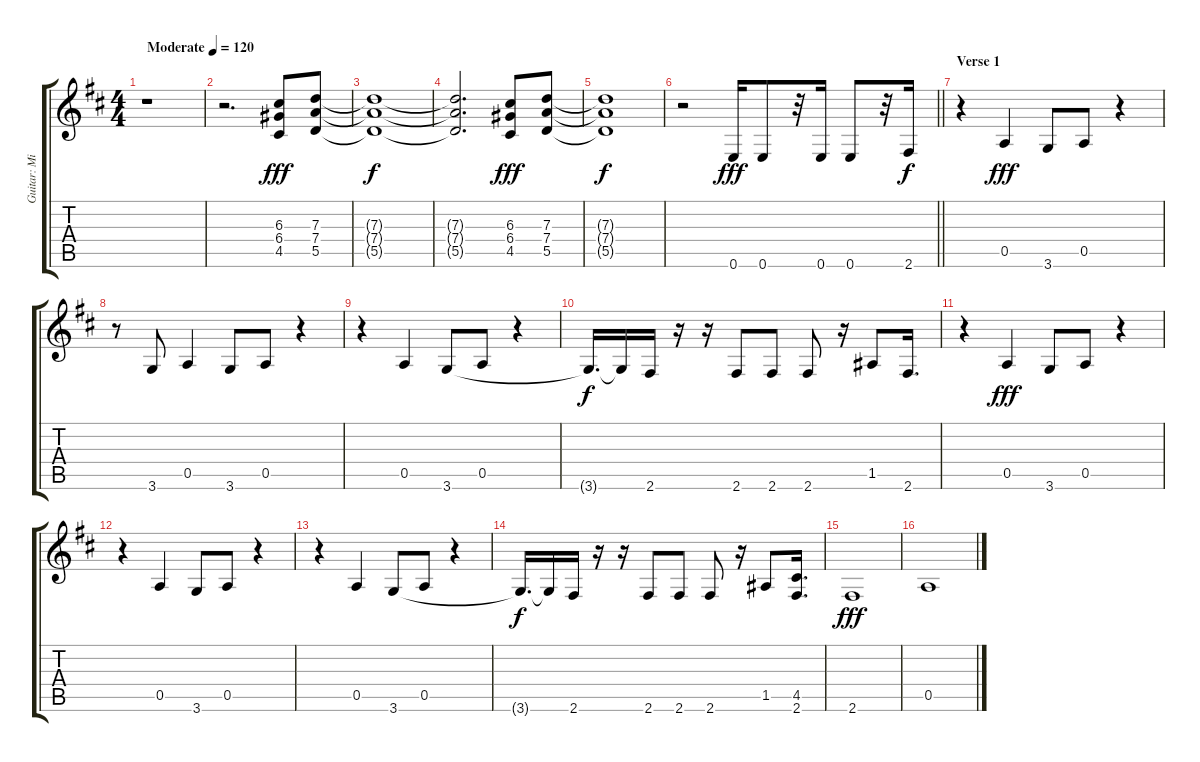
\track ("Guitar: Mick Ralphs" "Guitar: Mi") {instrument overdrivenguitar}
\staff {score tabs}
\tuning (E4 B3 G3 D3 A2 E2) {hide}
\ts (4 4)
\tempo (120 "Moderate")
\tempo 122
\tempo (120 "Moderate")
\clef g2
\ks d
r.1{dy fff instrument overdrivenguitar} |
r.2{d} (6.3 6.4 4.5).8 (7.3 7.4 5.5).8 |
(7.3{t} 7.4{t} 5.5{t}).1{dy f} |
(7.3{t} 7.4{t} 5.5{t}).2{d} (6.3 6.4 4.5).8{dy fff} (7.3 7.4 5.5).8 |
(7.3{t} 7.4{t} 5.5{t}).1{dy f} |
\barLineRight lightlight
r.2 0.6.16{dy fff} 0.6.8 r.32 0.6.16 0.6.8 r.32 2.6.16{dy f} |
\section ("" "Verse 1")
r.4 0.5.4{dy fff} 3.6.8 0.5.8 r.4 |
r.8 3.6.8 0.5.4 3.6.8 0.5.8 r.4 |
r.4 0.5.4 3.6.8 0.5.8 r.4 |
3.6{t}.16{d dy f} 3.6{t}.16 2.6.16 r.16 r.16 2.6.8 2.6.8 2.6.8 r.16 1.5.8 2.6.16{d} |
r.4 0.5.4{dy fff} 3.6.8 0.5.8 r.4 |
r.4 0.5.4 3.6.8 0.5.8 r.4 |
r.4 0.5.4 3.6.8 0.5.8 r.4 |
3.6{t}.16{d dy f} 3.6{t}.16 2.6.16 r.16 r.16 2.6.8 2.6.8 2.6.8 r.16 1.5.8 (4.5 2.6).16{d} |
2.6.1{dy fff} |
0.5.1
